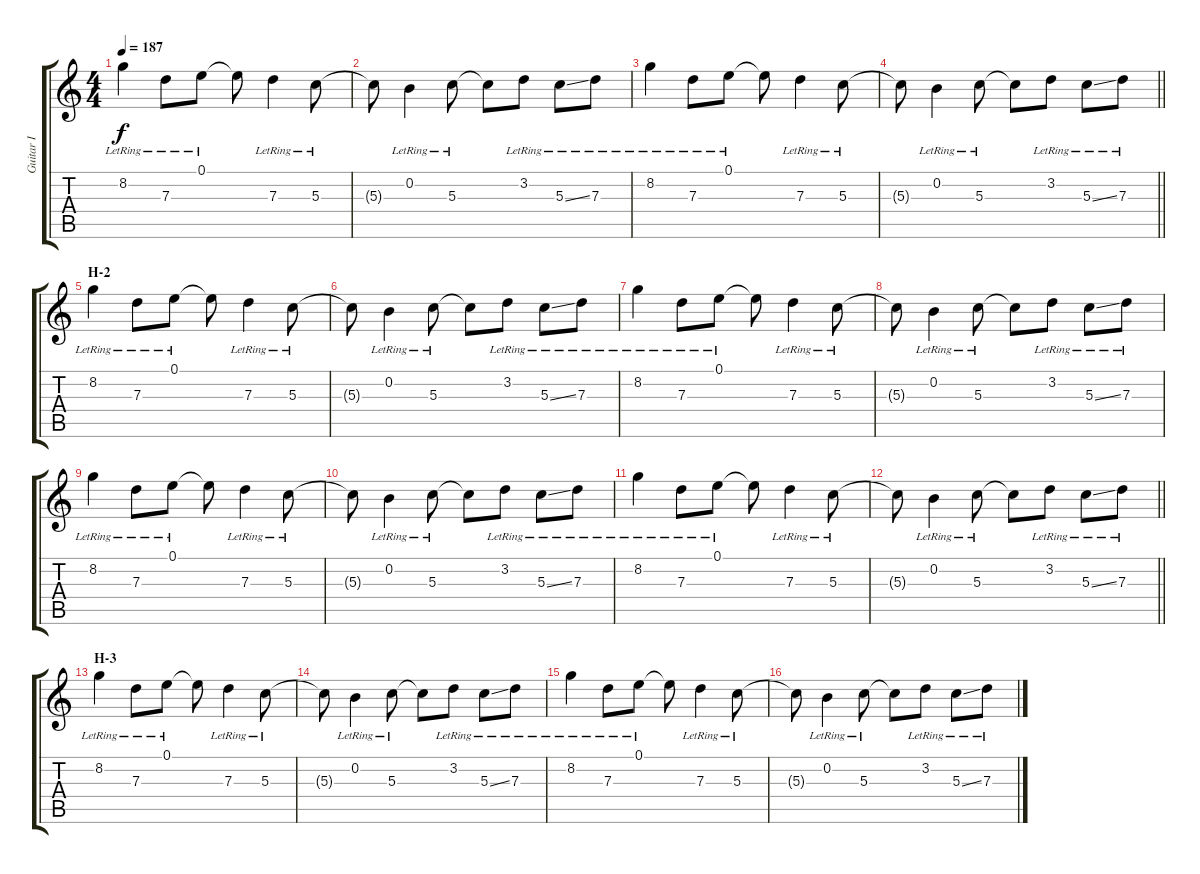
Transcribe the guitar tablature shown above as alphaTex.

\track ("Guitar I" "Guitar I") {instrument electricguitarclean}
\staff {score tabs}
\tuning (E4 B3 G3 D3 A2 E2) {hide}
\ts (4 4)
\tempo 187
\clef g2
\ks c
8.2{lr}.4{dy f} 7.3{lr}.8 0.1{lr}.8 0.1{t}.8 7.3{lr}.4 5.3{lr}.8 |
5.3{t}.8 0.2{lr}.4 5.3{lr}.8 5.3{t}.8 3.2{lr}.8 5.3{ss lr}.8 7.3{lr}.8 |
8.2{lr}.4 7.3{lr}.8 0.1{lr}.8 0.1{t}.8 7.3{lr}.4 5.3{lr}.8 |
\barLineRight lightlight
5.3{t}.8 0.2{lr}.4 5.3{lr}.8 5.3{t}.8 3.2{lr}.8 5.3{ss lr}.8 7.3{lr}.8 |
\section ("" "H-2")
8.2{lr}.4 7.3{lr}.8 0.1{lr}.8 0.1{t}.8 7.3{lr}.4 5.3{lr}.8 |
5.3{t}.8 0.2{lr}.4 5.3{lr}.8 5.3{t}.8 3.2{lr}.8 5.3{ss lr}.8 7.3{lr}.8 |
8.2{lr}.4 7.3{lr}.8 0.1{lr}.8 0.1{t}.8 7.3{lr}.4 5.3{lr}.8 |
5.3{t}.8 0.2{lr}.4 5.3{lr}.8 5.3{t}.8 3.2{lr}.8 5.3{ss lr}.8 7.3{lr}.8 |
8.2{lr}.4 7.3{lr}.8 0.1{lr}.8 0.1{t}.8 7.3{lr}.4 5.3{lr}.8 |
5.3{t}.8 0.2{lr}.4 5.3{lr}.8 5.3{t}.8 3.2{lr}.8 5.3{ss lr}.8 7.3{lr}.8 |
8.2{lr}.4 7.3{lr}.8 0.1{lr}.8 0.1{t}.8 7.3{lr}.4 5.3{lr}.8 |
\barLineRight lightlight
5.3{t}.8 0.2{lr}.4 5.3{lr}.8 5.3{t}.8 3.2{lr}.8 5.3{ss lr}.8 7.3{lr}.8 |
\section ("" "H-3")
8.2{lr}.4 7.3{lr}.8 0.1{lr}.8 0.1{t}.8 7.3{lr}.4 5.3{lr}.8 |
5.3{t}.8 0.2{lr}.4 5.3{lr}.8 5.3{t}.8 3.2{lr}.8 5.3{ss lr}.8 7.3{lr}.8 |
8.2{lr}.4 7.3{lr}.8 0.1{lr}.8 0.1{t}.8 7.3{lr}.4 5.3{lr}.8 |
5.3{t}.8 0.2{lr}.4 5.3{lr}.8 5.3{t}.8 3.2{lr}.8 5.3{ss lr}.8 7.3{lr}.8
